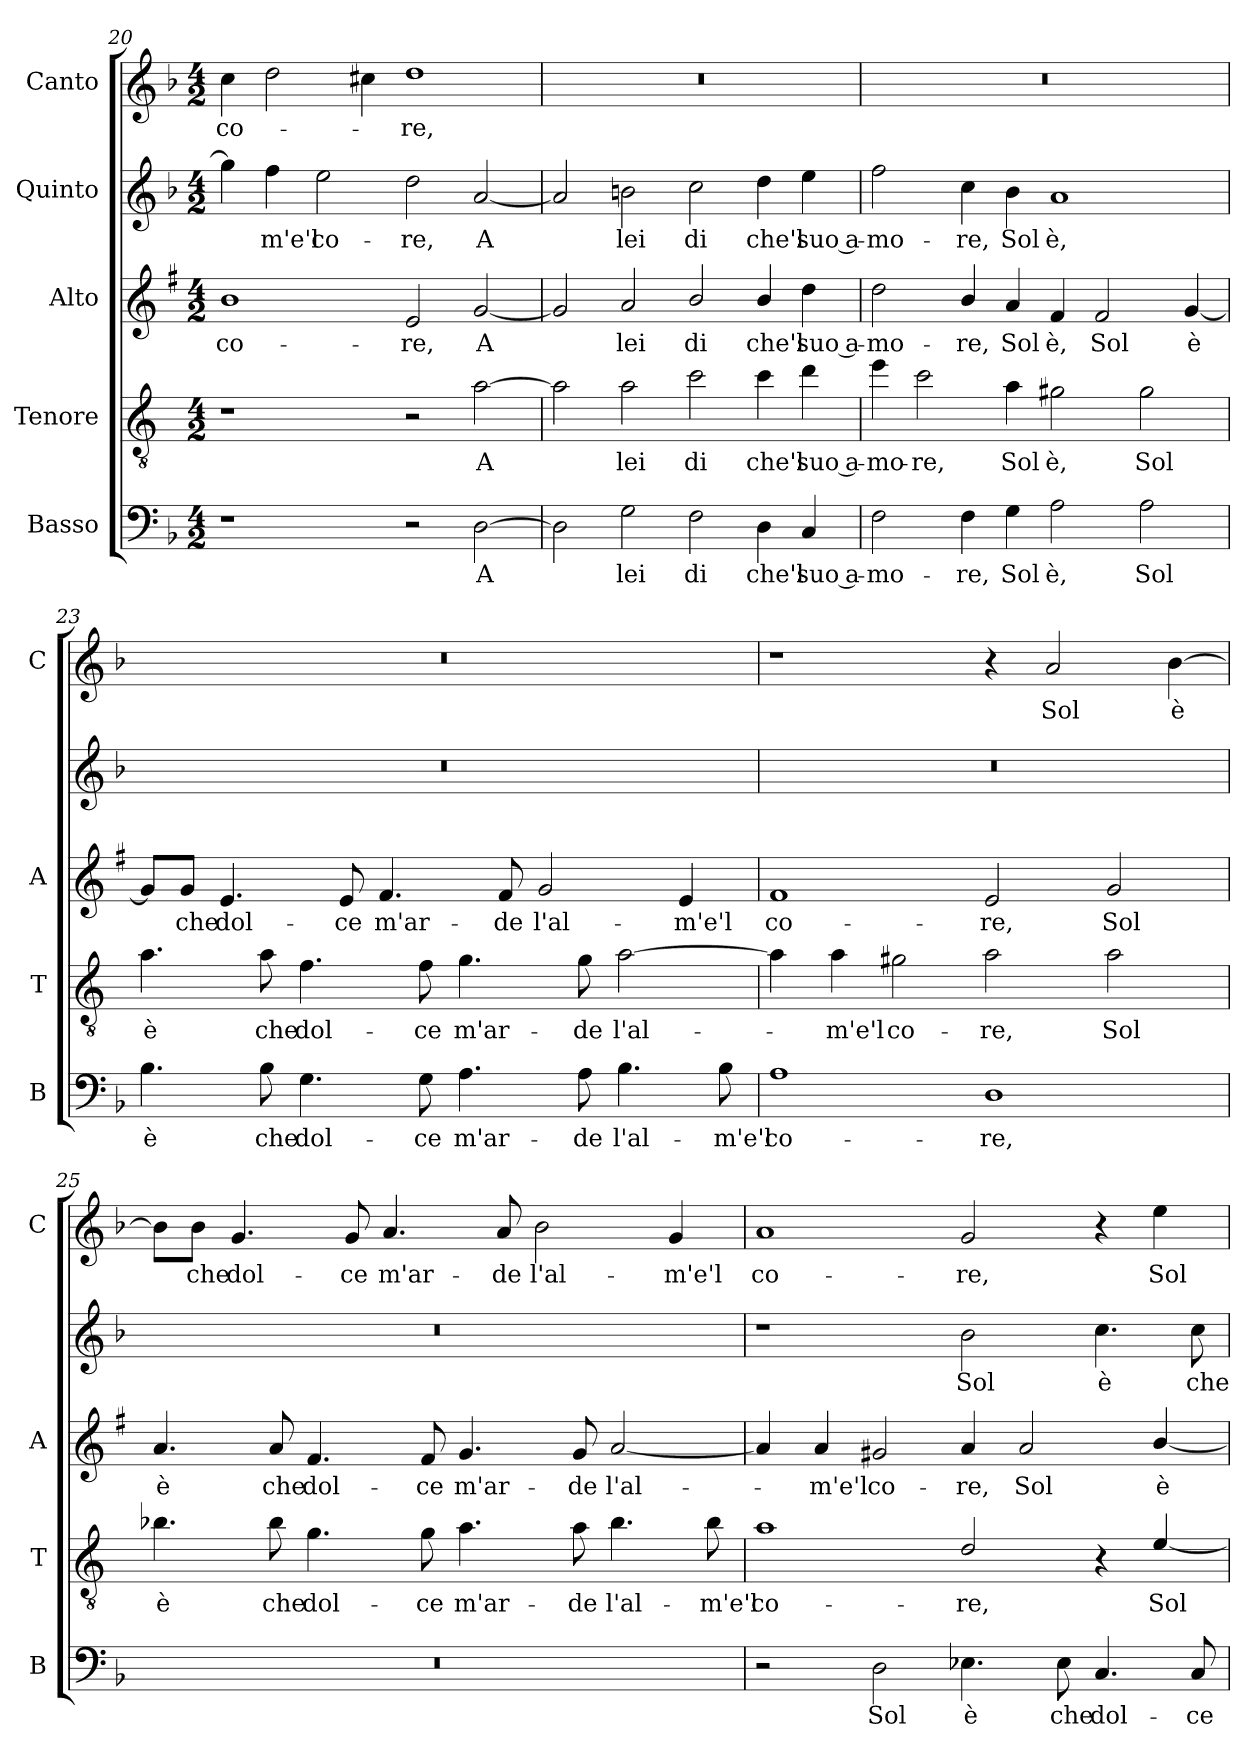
**kern	**text	**kern	**text	**kern	**text	**kern	**text	**kern	**text
*part5	*part5	*part4	*part4	*part3	*part3	*part2	*part2	*part1	*part1
*staff5	*staff5	*staff4	*staff4	*staff3	*staff3	*staff2	*staff2	*staff1	*staff1
*I"Basso	*	*I"Tenore	*	*I"Alto	*	*I"Quinto	*	*I"Canto	*
*I'B	*	*I'T	*	*I'A	*	*	*	*I'C	*
!!LO:PB:g=z
*clefF4	*	*clefGv2	*	*clefG2	*	*clefG2	*	*clefG2	*
*	*	*ITrd4c7	*	*ITrd1c2	*	*	*	*	*
*k[b-]	*	*k[b-]	*	*k[b-]	*	*k[b-]	*	*k[b-]	*
*F:	*	*F:	*	*F:	*	*F:	*	*F:	*
*M4/2	*	*M4/2	*	*M4/2	*	*M4/2	*	*M4/2	*
=20	=20	=20	=20	=20	=20	=20	=20	=20	=20
!	!	!	!	!	!LO:LY:b	!	!	!	!LO:LY:b
1r	.	1r	.	1a	co-	4gg\]	.	4cc\	co-
!	!	!	!	!	!	!	!LO:LY:b	!	!
.	.	.	.	.	.	4ff\	-m'e'l	2dd\	.
!	!	!	!	!	!	!	!LO:LY:b	!	!
.	.	.	.	.	.	2ee\	co-	.	.
.	.	.	.	.	.	.	.	4cc#X\	.
!	!	!	!	!	!LO:LY:b	!	!LO:LY:b	!	!LO:LY:b
2r	.	2r	.	2d/	-re,	2dd\	-re,	1dd	-re,
!	!LO:LY:b	!	!LO:LY:b	!	!LO:LY:b	!	!LO:LY:b	!	!
[2D\	A	[2d\	A	[2f/	A	[2a/	A	.	.
=21	=21	=21	=21	=21	=21	=21	=21	=21	=21
2D\]	.	2d\]	.	2f/]	.	2a/]	.	0r	.
!	!LO:LY:b	!	!LO:LY:b	!	!LO:LY:b	!	!LO:LY:b	!	!
2G\	lei	2d\	lei	2g/	lei	2bn\	lei	.	.
!	!LO:LY:b	!	!LO:LY:b	!	!LO:LY:b	!	!LO:LY:b	!	!
2F\	di	2f\	di	2a/	di	2cc\	di	.	.
!	!LO:LY:b	!	!LO:LY:b	!	!LO:LY:b	!	!LO:LY:b	!	!
4D\	che'l	4f\	che'l	4a/	che'l	4dd\	che'l	.	.
!	!LO:LY:b	!	!LO:LY:b	!	!LO:LY:b	!	!LO:LY:b	!	!
4C/	suo a-	4g\	suo a-	4cc\	suo a-	4ee\	suo a-	.	.
=22	=22	=22	=22	=22	=22	=22	=22	=22	=22
!	!LO:LY:b	!	!LO:LY:b	!	!LO:LY:b	!	!LO:LY:b	!	!
2F\	-mo-	4a\	-mo-	2cc\	-mo-	2ff\	-mo-	0r	.
!	!	!	!LO:LY:b	!	!	!	!	!	!
.	.	2f\	-re,	.	.	.	.	.	.
!	!LO:LY:b	!	!	!	!LO:LY:b	!	!LO:LY:b	!	!
4F\	-re,	.	.	4a/	-re,	4cc\	-re,	.	.
!	!LO:LY:b	!	!LO:LY:b	!	!LO:LY:b	!	!LO:LY:b	!	!
4G\	Sol	4d\	Sol	4g/	Sol	4b-\	Sol	.	.
!	!LO:LY:b	!	!LO:LY:b	!	!LO:LY:b	!	!LO:LY:b	!	!
2A\	è,	2c#X\	è,	4e/	è,	1a	è,	.	.
!	!	!	!	!	!LO:LY:b	!	!	!	!
.	.	.	.	2e/	Sol	.	.	.	.
!	!LO:LY:b	!	!LO:LY:b	!	!	!	!	!	!
2A\	Sol	2c#\	Sol	.	.	.	.	.	.
!	!	!	!	!	!LO:LY:b	!	!	!	!
.	.	.	.	[4f/	è	.	.	.	.
!!LO:LB:g=z
=23	=23	=23	=23	=23	=23	=23	=23	=23	=23
!	!LO:LY:b	!	!LO:LY:b	!	!	!	!	!	!
4.B-\	è	4.d\	è	8f/L]	.	0r	.	0r	.
!	!	!	!	!	!LO:LY:b	!	!	!	!
.	.	.	.	8f/J	che	.	.	.	.
!	!	!	!	!	!LO:LY:b	!	!	!	!
.	.	.	.	4.d/	dol-	.	.	.	.
!	!LO:LY:b	!	!LO:LY:b	!	!	!	!	!	!
8B-\	che	8d\	che	.	.	.	.	.	.
!	!LO:LY:b	!	!LO:LY:b	!	!	!	!	!	!
4.G\	dol-	4.B-\	dol-	.	.	.	.	.	.
!	!	!	!	!	!LO:LY:b	!	!	!	!
.	.	.	.	8d/	-ce	.	.	.	.
!	!	!	!	!	!LO:LY:b	!	!	!	!
.	.	.	.	4.e/	m'ar-	.	.	.	.
!	!LO:LY:b	!	!LO:LY:b	!	!	!	!	!	!
8G\	-ce	8B-\	-ce	.	.	.	.	.	.
!	!LO:LY:b	!	!LO:LY:b	!	!	!	!	!	!
4.A\	m'ar-	4.c\	m'ar-	.	.	.	.	.	.
!	!	!	!	!	!LO:LY:b	!	!	!	!
.	.	.	.	8e/	-de	.	.	.	.
!	!	!	!	!	!LO:LY:b	!	!	!	!
.	.	.	.	2f/	l'al-	.	.	.	.
!	!LO:LY:b	!	!LO:LY:b	!	!	!	!	!	!
8A\	-de	8c\	-de	.	.	.	.	.	.
!	!LO:LY:b	!	!LO:LY:b	!	!	!	!	!	!
4.B-\	l'al-	[2d\	l'al-	.	.	.	.	.	.
!	!	!	!	!	!LO:LY:b	!	!	!	!
.	.	.	.	4d/	-m'e'l	.	.	.	.
!	!LO:LY:b	!	!	!	!	!	!	!	!
8B-\	-m'e'l	.	.	.	.	.	.	.	.
=24	=24	=24	=24	=24	=24	=24	=24	=24	=24
!	!LO:LY:b	!	!	!	!LO:LY:b	!	!	!	!
1A	co-	4d\]	.	1e	co-	0r	.	1r	.
!	!	!	!LO:LY:b	!	!	!	!	!	!
.	.	4d\	-m'e'l	.	.	.	.	.	.
!	!	!	!LO:LY:b	!	!	!	!	!	!
.	.	2c#X\	co-	.	.	.	.	.	.
!	!LO:LY:b	!	!LO:LY:b	!	!LO:LY:b	!	!	!	!
1D	-re,	2d\	-re,	2d/	-re,	.	.	4r	.
!	!	!	!	!	!	!	!	!	!LO:LY:b
.	.	.	.	.	.	.	.	2a/	Sol
!	!	!	!LO:LY:b	!	!LO:LY:b	!	!	!	!
.	.	2d\	Sol	2f/	Sol	.	.	.	.
!	!	!	!	!	!	!	!	!	!LO:LY:b
.	.	.	.	.	.	.	.	[4b-\	è
=25	=25	=25	=25	=25	=25	=25	=25	=25	=25
!	!	!	!LO:LY:b	!	!LO:LY:b	!	!	!	!
0r	.	4.e-X\	è	4.g/	è	0r	.	8b-\L]	.
!	!	!	!	!	!	!	!	!	!LO:LY:b
.	.	.	.	.	.	.	.	8b-\J	che
!	!	!	!	!	!	!	!	!	!LO:LY:b
.	.	.	.	.	.	.	.	4.g/	dol-
!	!	!	!LO:LY:b	!	!LO:LY:b	!	!	!	!
.	.	8e-\	che	8g/	che	.	.	.	.
!	!	!	!LO:LY:b	!	!LO:LY:b	!	!	!	!
.	.	4.c\	dol-	4.e/	dol-	.	.	.	.
!	!	!	!	!	!	!	!	!	!LO:LY:b
.	.	.	.	.	.	.	.	8g/	-ce
!	!	!	!	!	!	!	!	!	!LO:LY:b
.	.	.	.	.	.	.	.	4.a/	m'ar-
!	!	!	!LO:LY:b	!	!LO:LY:b	!	!	!	!
.	.	8c\	-ce	8e/	-ce	.	.	.	.
!	!	!	!LO:LY:b	!	!LO:LY:b	!	!	!	!
.	.	4.d\	m'ar-	4.f/	m'ar-	.	.	.	.
!	!	!	!	!	!	!	!	!	!LO:LY:b
.	.	.	.	.	.	.	.	8a/	-de
!	!	!	!	!	!	!	!	!	!LO:LY:b
.	.	.	.	.	.	.	.	2b-\	l'al-
!	!	!	!LO:LY:b	!	!LO:LY:b	!	!	!	!
.	.	8d\	-de	8f/	-de	.	.	.	.
!	!	!	!LO:LY:b	!	!LO:LY:b	!	!	!	!
.	.	4.e-\	l'al-	[2g/	l'al-	.	.	.	.
!	!	!	!	!	!	!	!	!	!LO:LY:b
.	.	.	.	.	.	.	.	4g/	-m'e'l
!	!	!	!LO:LY:b	!	!	!	!	!	!
.	.	8e-\	-m'e'l	.	.	.	.	.	.
!!LO:LB:g=z
=26	=26	=26	=26	=26	=26	=26	=26	=26	=26
!	!	!	!LO:LY:b	!	!	!	!	!	!LO:LY:b
2r	.	1d	co-	4g/]	.	1r	.	1a	co-
!	!	!	!	!	!LO:LY:b	!	!	!	!
.	.	.	.	4g/	-m'e'l	.	.	.	.
!	!LO:LY:b	!	!	!	!LO:LY:b	!	!	!	!
2D\	Sol	.	.	2f#X/	co-	.	.	.	.
!	!LO:LY:b	!	!LO:LY:b	!	!LO:LY:b	!	!LO:LY:b	!	!LO:LY:b
4.E-X\	è	2G/	-re,	4g/	-re,	2b-\	Sol	2g/	-re,
!	!	!	!	!	!LO:LY:b	!	!	!	!
.	.	.	.	2g/	Sol	.	.	.	.
!	!LO:LY:b	!	!	!	!	!	!	!	!
8E-\	che	.	.	.	.	.	.	.	.
!	!LO:LY:b	!	!	!	!	!	!LO:LY:b	!	!
4.C/	dol-	4r	.	.	.	4.cc\	è	4r	.
!	!	!	!LO:LY:b	!	!LO:LY:b	!	!	!	!LO:LY:b
.	.	[4A/	Sol	[4a/	è	.	.	4ee\	Sol
!	!LO:LY:b	!	!	!	!	!	!LO:LY:b	!	!
8C/	-ce	.	.	.	.	8cc\	che	.	.
=	=	=	=	=	=	=	=	=	=
*-	*-	*-	*-	*-	*-	*-	*-	*-	*-
